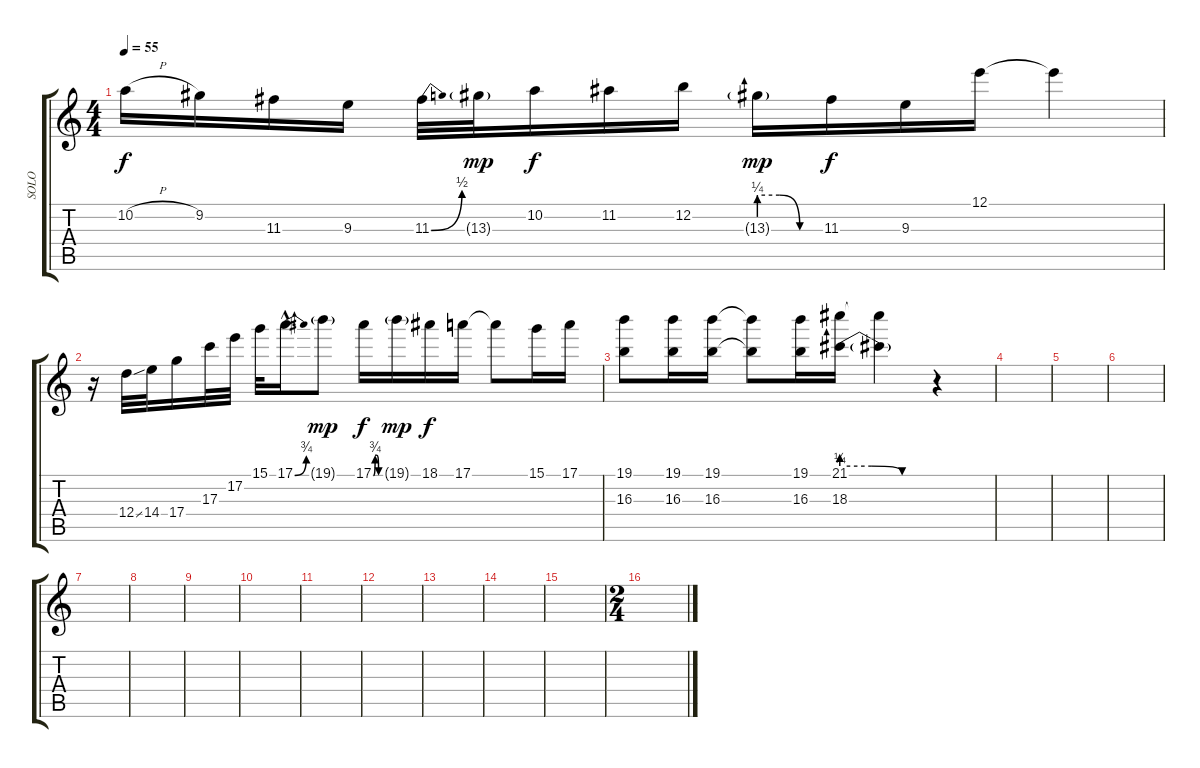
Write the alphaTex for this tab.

\track ("SOLO" "SOLO") {instrument distortionguitar}
\staff {score tabs}
\tuning (E4 B3 G3 D3 A2 E2) {hide}
\ts (4 4)
\tempo 55
\clef g2
\ks c
10.2{h}.16{dy f} 9.2.16 11.3.16 9.3.16 11.3{be (bend 0 0 60 2)}.32 13.3{g}.32{dy mp} 10.2.16{dy f} 11.2.16 12.2.16 13.3{be (custom 0 1 20 1 40 0 60 0) g}.16{dy mp} 11.3.16{dy f} 9.3.16 12.1.16 12.1{t}.4 |
r.16 12.4{ss}.32 14.4.32 17.4.16 17.3.32 17.2.32 15.1.32 17.1{be (bend 0 0 60 3) hac}.16{d} 19.1{g}.8{dy mp} 17.1{be (custom 0 0 15 3 30 3 45 0 60 0)}.16{dy f} 19.1{g}.16{dy mp} 18.1.16{dy f} 17.1.16 17.1{t}.8 15.1.16 17.1.16 |
(19.1 16.3).8 (19.1 16.3).16 (19.1 16.3).16 (19.1{t} 16.3{t}).8 (19.1 16.3).16 (21.1 18.3{be (custom 0 1 20 1 40 0 60 0)}).16 (21.1{t} 18.3{t}).4 r.4 |
|
|
|
|
|
|
|
|
|
|
|
|
\ts (2 4)
